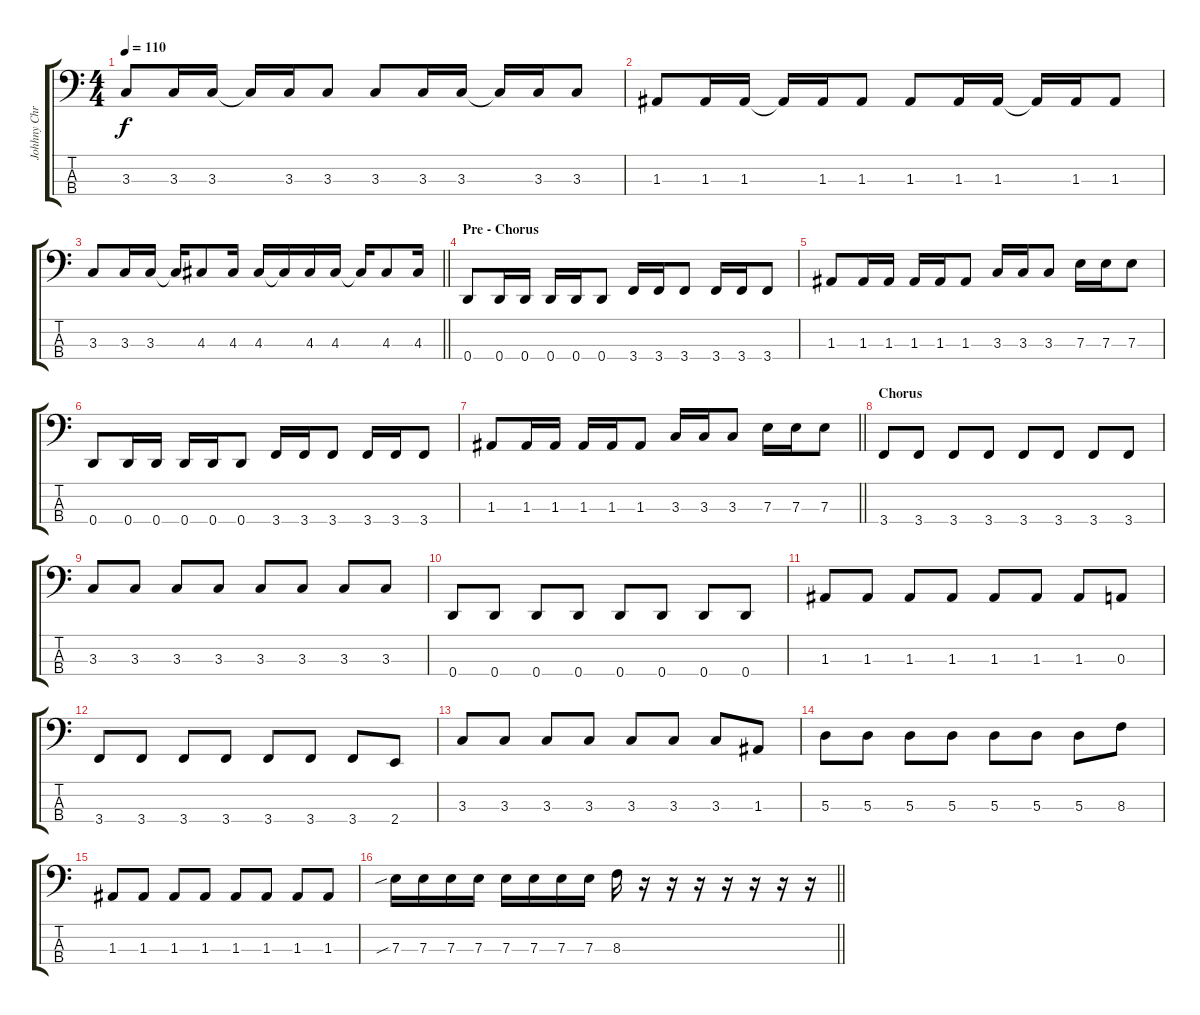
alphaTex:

\track ("Johhny Christ - Bass" "Johhny Chr") {instrument electricbasspick}
\staff {score tabs}
\tuning (G2 D2 A1 D1) {hide}
\ts (4 4)
\tempo 110
\clef f4
\ks c
3.3.8{dy f} 3.3.16 3.3.16 3.3{t}.16 3.3.16 3.3.8 3.3.8 3.3.16 3.3.16 3.3{t}.16 3.3.16 3.3.8 |
1.3.8 1.3.16 1.3.16 1.3{t}.16 1.3.16 1.3.8 1.3.8 1.3.16 1.3.16 1.3{t}.16 1.3.16 1.3.8 |
\barLineRight lightlight
3.3.8 3.3.16 3.3.16 3.3{t}.16 4.3.8 4.3.16 4.3.16 4.3{t}.16 4.3.16 4.3.16 4.3{t}.16 4.3.8 4.3.16 |
\section ("" "Pre - Chorus ")
0.4.8 0.4.16 0.4.16 0.4.16 0.4.16 0.4.8 3.4.16 3.4.16 3.4.8 3.4.16 3.4.16 3.4.8 |
1.3.8 1.3.16 1.3.16 1.3.16 1.3.16 1.3.8 3.3.16 3.3.16 3.3.8 7.3.16 7.3.16 7.3.8 |
0.4.8 0.4.16 0.4.16 0.4.16 0.4.16 0.4.8 3.4.16 3.4.16 3.4.8 3.4.16 3.4.16 3.4.8 |
\barLineRight lightlight
1.3.8 1.3.16 1.3.16 1.3.16 1.3.16 1.3.8 3.3.16 3.3.16 3.3.8 7.3.16 7.3.16 7.3.8 |
\section ("" "Chorus")
3.4.8 3.4.8 3.4.8 3.4.8 3.4.8 3.4.8 3.4.8 3.4.8 |
3.3.8 3.3.8 3.3.8 3.3.8 3.3.8 3.3.8 3.3.8 3.3.8 |
0.4.8 0.4.8 0.4.8 0.4.8 0.4.8 0.4.8 0.4.8 0.4.8 |
1.3.8 1.3.8 1.3.8 1.3.8 1.3.8 1.3.8 1.3.8 0.3.8 |
3.4.8 3.4.8 3.4.8 3.4.8 3.4.8 3.4.8 3.4.8 2.4.8 |
3.3.8 3.3.8 3.3.8 3.3.8 3.3.8 3.3.8 3.3.8 1.3.8 |
5.3.8 5.3.8 5.3.8 5.3.8 5.3.8 5.3.8 5.3.8 8.3.8 |
1.3.8 1.3.8 1.3.8 1.3.8 1.3.8 1.3.8 1.3.8 1.3.8 |
\barLineRight lightlight
7.3{sib}.16 7.3.16 7.3.16 7.3.16 7.3.16 7.3.16 7.3.16 7.3.16 8.3.16 r.16 r.16 r.16 r.16 r.16 r.16 r.16
